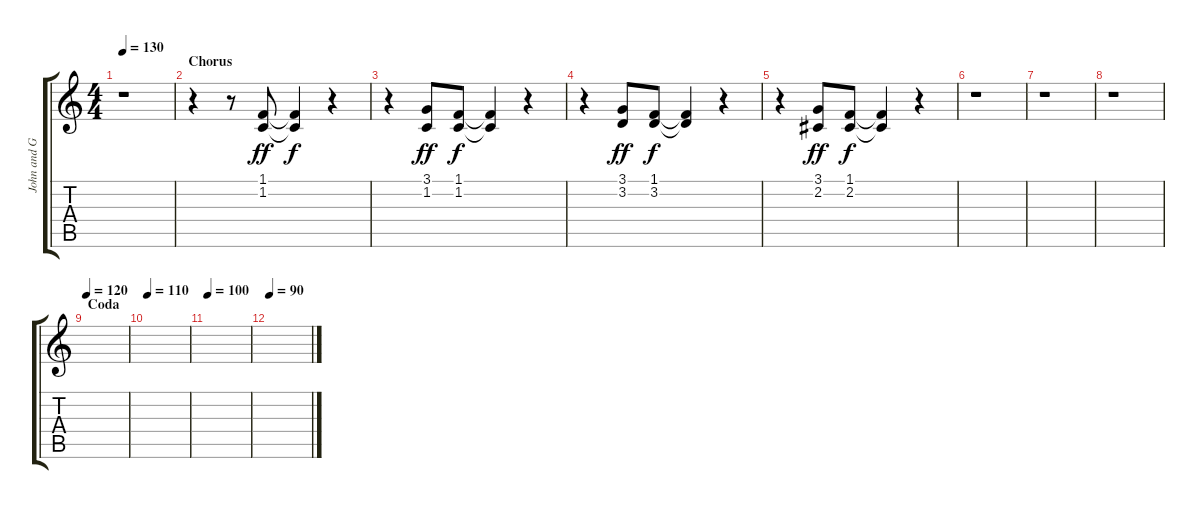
\track ("John and George" "John and G") {instrument brasssection}
\staff {score tabs}
\tuning (E4 B3 G3 D3 A2 E2) {hide}
\ts (4 4)
\tempo 130
\clef g2
\ks c
r.1{dy f} |
\section ("" "Chorus")
r.4 r.8 (1.1 1.2).8{dy ff} (1.1{t} 1.2{t}).4{dy f} r.4 |
r.4 (3.1 1.2).8{dy ff} (1.1 1.2).8{dy f} (1.1{t} 1.2{t}).4 r.4 |
r.4 (3.1 3.2).8{dy ff} (1.1 3.2).8{dy f} (1.1{t} 3.2{t}).4 r.4 |
r.4 (3.1 2.2).8{dy ff} (1.1 2.2).8{dy f} (1.1{t} 2.2{t}).4 r.4 |
r.1 |
r.1 |
r.1 |
\section ("" "Coda")
\tempo 120
|
\tempo 110
|
\tempo 100
|
\tempo 90
